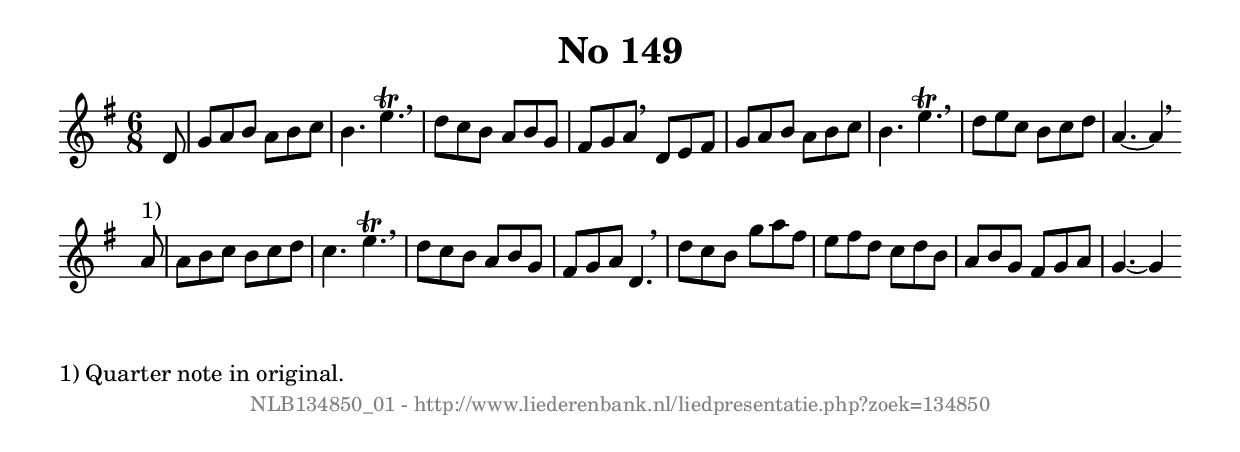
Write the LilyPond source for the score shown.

%
% produced by wce2krn 1.64 (7 June 2014)
%
\version"2.16"
#(append! paper-alist '(("long" . (cons (* 210 mm) (* 2000 mm)))))
#(set-default-paper-size "long")
sb = {\breathe}
mBreak = {\breathe }
bBreak = {\breathe }
x = {\once\override NoteHead #'style = #'cross }
gl=\glissando
itime={\override Staff.TimeSignature #'stencil = ##f }
ficta = {\once\set suggestAccidentals = ##t}
fine = {\once\override Score.RehearsalMark #'self-alignment-X = #1 \mark \markup {\italic{Fine}}}
dc = {\once\override Score.RehearsalMark #'self-alignment-X = #1 \mark \markup {\italic{D.C.}}}
dcf = {\once\override Score.RehearsalMark #'self-alignment-X = #1 \mark \markup {\italic{D.C. al Fine}}}
dcc = {\once\override Score.RehearsalMark #'self-alignment-X = #1 \mark \markup {\italic{D.C. al Coda}}}
ds = {\once\override Score.RehearsalMark #'self-alignment-X = #1 \mark \markup {\italic{D.S.}}}
dsf = {\once\override Score.RehearsalMark #'self-alignment-X = #1 \mark \markup {\italic{D.S. al Fine}}}
dsc = {\once\override Score.RehearsalMark #'self-alignment-X = #1 \mark \markup {\italic{D.S. al Coda}}}
pv = {\set Score.repeatCommands = #'((volta "1"))}
sv = {\set Score.repeatCommands = #'((volta "2"))}
tv = {\set Score.repeatCommands = #'((volta "3"))}
qv = {\set Score.repeatCommands = #'((volta "4"))}
xv = {\set Score.repeatCommands = #'((volta #f))}
\header{ tagline = ""
title = "No 149"
}
\score {{
\key g \major
\relative g'
{
\set melismaBusyProperties = #'()
\partial 32*4
\time 6/8
\tempo 4=120
\override Score.MetronomeMark #'transparent = ##t
\override Score.RehearsalMark #'break-visibility = #(vector #t #t #f)
d8 g a b a b c b4. e^\trill \sb d8 c b a b g fis g a \sb d, e fis g a b a b c b4. e ^\trill \sb d8 e c b c d a4.~a4 \bar ":|:" \bBreak
a8 ^"1)" a b c b c d c4. e ^\trill \sb d8 c b a b g fis g a d,4. \sb d'8 c b g'a fis e fis d c d b a b g fis g a g4.~g4 \bar ":|"
 }}
 \midi { }
 \layout {
            indent = 0.0\cm
}
}
\markup { \wordwrap-string #" 
1) Quarter note in original.
"}
\markup { \vspace #0 } \markup { \with-color #grey \fill-line { \center-column { \smaller "NLB134850_01 - http://www.liederenbank.nl/liedpresentatie.php?zoek=134850" } } }
